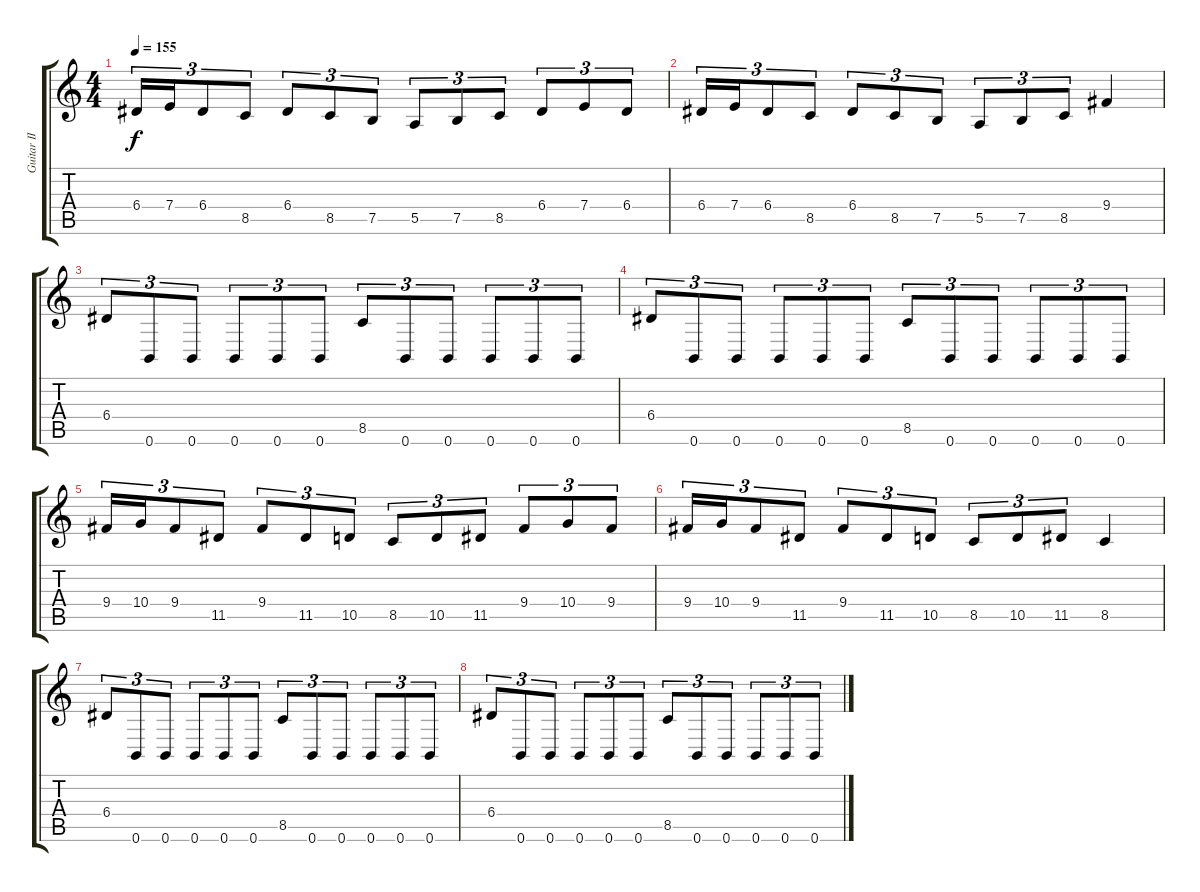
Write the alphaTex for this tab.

\track ("Guitar II" "Guitar II") {instrument overdrivenguitar}
\staff {score tabs}
\tuning (B3 Gb3 D3 A2 E2 B1) {hide}
\ts (4 4)
\tempo 155
\clef g2
\ks c
6.4.16{tu (3 2) dy f} 7.4.16{tu (3 2)} 6.4.8{tu (3 2)} 8.5.8{tu (3 2)} 6.4.8{tu (3 2)} 8.5.8{tu (3 2)} 7.5.8{tu (3 2)} 5.5.8{tu (3 2)} 7.5.8{tu (3 2)} 8.5.8{tu (3 2)} 6.4.8{tu (3 2)} 7.4.8{tu (3 2)} 6.4.8{tu (3 2)} |
6.4.16{tu (3 2)} 7.4.16{tu (3 2)} 6.4.8{tu (3 2)} 8.5.8{tu (3 2)} 6.4.8{tu (3 2)} 8.5.8{tu (3 2)} 7.5.8{tu (3 2)} 5.5.8{tu (3 2)} 7.5.8{tu (3 2)} 8.5.8{tu (3 2)} 9.4.4 |
6.4.8{tu (3 2)} 0.6.8{tu (3 2)} 0.6.8{tu (3 2)} 0.6.8{tu (3 2)} 0.6.8{tu (3 2)} 0.6.8{tu (3 2)} 8.5.8{tu (3 2)} 0.6.8{tu (3 2)} 0.6.8{tu (3 2)} 0.6.8{tu (3 2)} 0.6.8{tu (3 2)} 0.6.8{tu (3 2)} |
6.4.8{tu (3 2)} 0.6.8{tu (3 2)} 0.6.8{tu (3 2)} 0.6.8{tu (3 2)} 0.6.8{tu (3 2)} 0.6.8{tu (3 2)} 8.5.8{tu (3 2)} 0.6.8{tu (3 2)} 0.6.8{tu (3 2)} 0.6.8{tu (3 2)} 0.6.8{tu (3 2)} 0.6.8{tu (3 2)} |
9.4.16{tu (3 2)} 10.4.16{tu (3 2)} 9.4.8{tu (3 2)} 11.5.8{tu (3 2)} 9.4.8{tu (3 2)} 11.5.8{tu (3 2)} 10.5.8{tu (3 2)} 8.5.8{tu (3 2)} 10.5.8{tu (3 2)} 11.5.8{tu (3 2)} 9.4.8{tu (3 2)} 10.4.8{tu (3 2)} 9.4.8{tu (3 2)} |
9.4.16{tu (3 2)} 10.4.16{tu (3 2)} 9.4.8{tu (3 2)} 11.5.8{tu (3 2)} 9.4.8{tu (3 2)} 11.5.8{tu (3 2)} 10.5.8{tu (3 2)} 8.5.8{tu (3 2)} 10.5.8{tu (3 2)} 11.5.8{tu (3 2)} 8.5.4 |
6.4.8{tu (3 2)} 0.6.8{tu (3 2)} 0.6.8{tu (3 2)} 0.6.8{tu (3 2)} 0.6.8{tu (3 2)} 0.6.8{tu (3 2)} 8.5.8{tu (3 2)} 0.6.8{tu (3 2)} 0.6.8{tu (3 2)} 0.6.8{tu (3 2)} 0.6.8{tu (3 2)} 0.6.8{tu (3 2)} |
6.4.8{tu (3 2)} 0.6.8{tu (3 2)} 0.6.8{tu (3 2)} 0.6.8{tu (3 2)} 0.6.8{tu (3 2)} 0.6.8{tu (3 2)} 8.5.8{tu (3 2)} 0.6.8{tu (3 2)} 0.6.8{tu (3 2)} 0.6.8{tu (3 2)} 0.6.8{tu (3 2)} 0.6.8{tu (3 2)}
